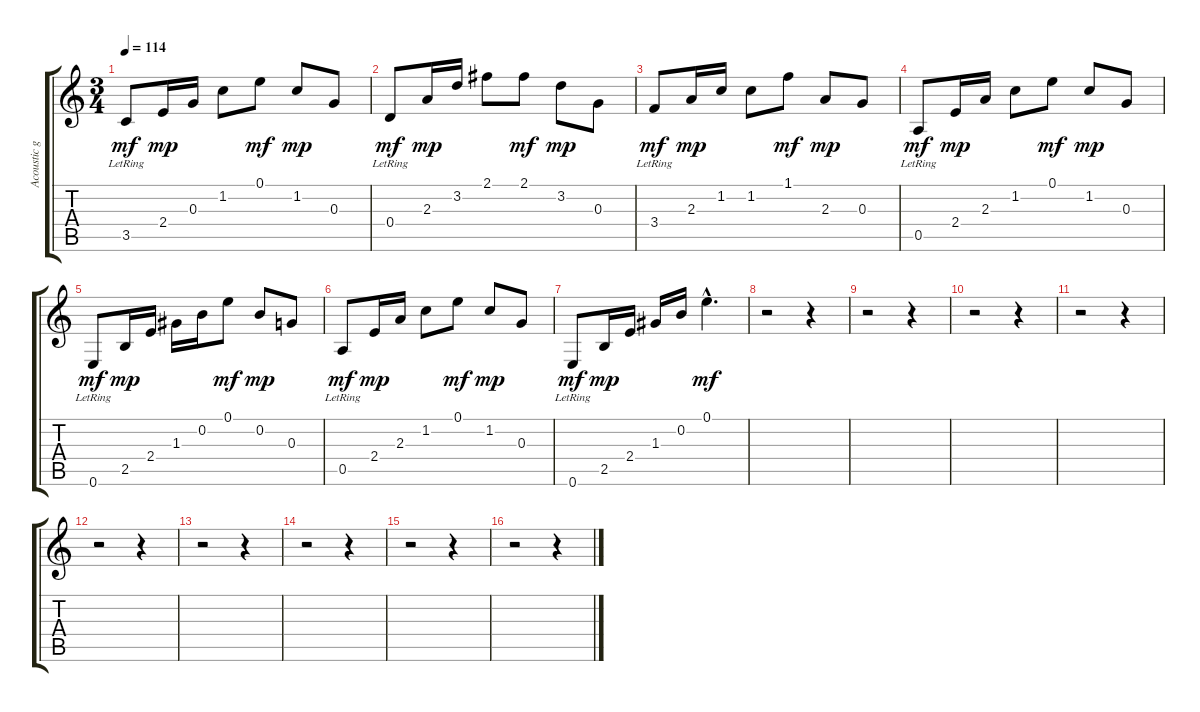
\track ("Acoustic guitar" "Acoustic g") {instrument electricguitarclean}
\staff {score tabs}
\tuning (E4 B3 G3 D3 A2 E2) {hide}
\ts (3 4)
\tempo 114
\clef g2
\ks c
3.5{lr}.8{dy mf} 2.4.16{dy mp} 0.3.16 1.2.8 0.1.8{dy mf} 1.2.8{dy mp} 0.3.8 |
0.4{lr}.8{dy mf} 2.3.16{dy mp} 3.2.16 2.1.8 2.1.8{dy mf} 3.2.8{dy mp} 0.3.8 |
3.4{lr}.8{dy mf} 2.3.16{dy mp} 1.2.16 1.2.8 1.1.8{dy mf} 2.3.8{dy mp} 0.3.8 |
0.5{lr}.8{dy mf} 2.4.16{dy mp} 2.3.16 1.2.8 0.1.8{dy mf} 1.2.8{dy mp} 0.3.8 |
0.6{lr}.8{dy mf} 2.5.16{dy mp} 2.4.16 1.3.16 0.2.16 0.1.8{dy mf} 0.2.8{dy mp} 0.3.8 |
0.5{lr}.8{dy mf} 2.4.16{dy mp} 2.3.16 1.2.8 0.1.8{dy mf} 1.2.8{dy mp} 0.3.8 |
0.6{lr}.8{dy mf} 2.5.16{dy mp} 2.4.16 1.3.16 0.2.16 0.1{hac}.4{d dy mf} |
r.2 r.4 |
r.2 r.4 |
r.2 r.4 |
r.2 r.4 |
r.2 r.4 |
r.2 r.4 |
r.2 r.4 |
r.2 r.4 |
r.2 r.4
